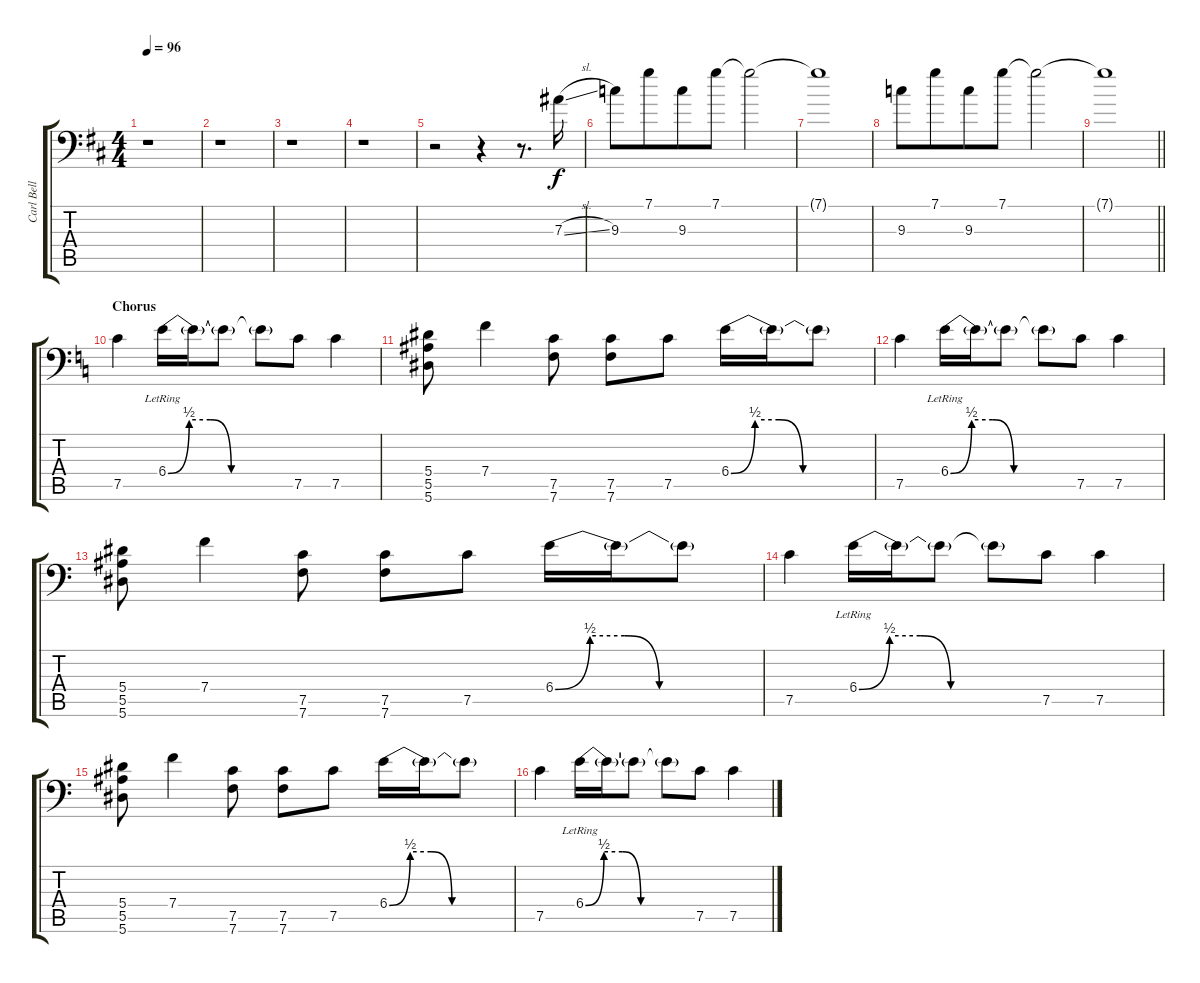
\track ("Carl Bell (Lead Guitar)" "Carl Bell ") {instrument overdrivenguitar}
\staff {score tabs}
\tuning (C4 Gb3 Eb3 Bb2 F2 Bb1) {hide}
\ts (4 4)
\tempo 96
\clef f4
\ks d
r.1{dy f} |
r.1 |
r.1 |
r.1 |
r.2 r.4 r.8{d} 7.3{sl}.16 |
9.3.8 7.1.8{beam merge} 9.3.8 7.1.8 7.1{t}.2 |
7.1{t}.1 |
9.3.8 7.1.8{beam merge} 9.3.8 7.1.8 7.1{t}.2 |
\barLineRight lightlight
7.1{t}.1 |
\section ("" "Chorus")
\ks c
7.5.4 6.4{be (custom 0 0 10 2 20 2 30 0 60 0) lr}.16 6.4{t}.16 6.4{t}.8 6.4{t}.8 7.5.8 7.5.4 |
(5.4 5.5 5.6).8 7.4.4 (7.5 7.6).8 (7.5 7.6).8 7.5.8 6.4{be (custom 0 0 10 2 20 2 30 0 60 0)}.16 6.4{t}.16 6.4{t}.8 |
7.5.4 6.4{be (custom 0 0 10 2 20 2 30 0 60 0) lr}.16 6.4{t}.16 6.4{t}.8 6.4{t}.8 7.5.8 7.5.4 |
(5.4 5.5 5.6).8 7.4.4 (7.5 7.6).8 (7.5 7.6).8 7.5.8 6.4{be (custom 0 0 10 2 20 2 30 0 60 0)}.16 6.4{t}.16 6.4{t}.8 |
7.5.4 6.4{be (custom 0 0 10 2 20 2 30 0 60 0) lr}.16 6.4{t}.16 6.4{t}.8 6.4{t}.8 7.5.8 7.5.4 |
(5.4 5.5 5.6).8 7.4.4 (7.5 7.6).8 (7.5 7.6).8 7.5.8 6.4{be (custom 0 0 10 2 20 2 30 0 60 0)}.16 6.4{t}.16 6.4{t}.8 |
7.5.4 6.4{be (custom 0 0 10 2 20 2 30 0 60 0) lr}.16 6.4{t}.16 6.4{t}.8 6.4{t}.8 7.5.8 7.5.4
